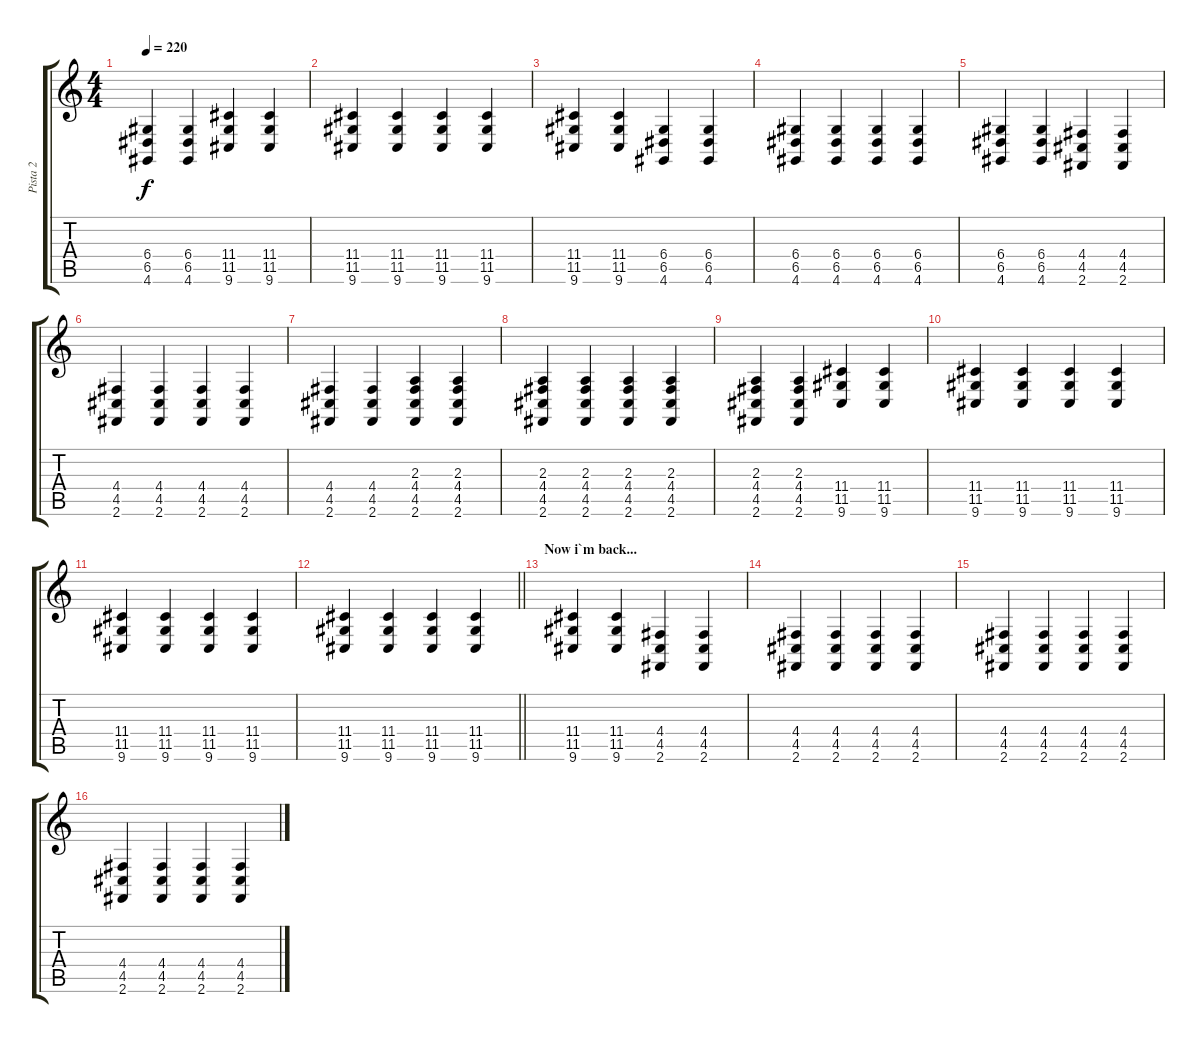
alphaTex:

\track ("Pista 2" "Pista 2") {instrument acousticgrandpiano}
\staff {score tabs}
\tuning (E4 B3 G3 D3 A2 E2) {hide}
\ts (4 4)
\tempo 220
\clef g2
\ks c
(6.4 6.5 4.6).4{dy f} (6.4 6.5 4.6).4 (11.4 11.5 9.6).4 (11.4 11.5 9.6).4 |
(11.4 11.5 9.6).4 (11.4 11.5 9.6).4 (11.4 11.5 9.6).4 (11.4 11.5 9.6).4 |
(11.4 11.5 9.6).4 (11.4 11.5 9.6).4 (6.4 6.5 4.6).4 (6.4 6.5 4.6).4 |
(6.4 6.5 4.6).4 (6.4 6.5 4.6).4 (6.4 6.5 4.6).4 (6.4 6.5 4.6).4 |
(6.4 6.5 4.6).4 (6.4 6.5 4.6).4 (4.4 4.5 2.6).4 (4.4 4.5 2.6).4 |
(4.4 4.5 2.6).4 (4.4 4.5 2.6).4 (4.4 4.5 2.6).4 (4.4 4.5 2.6).4 |
(4.4 4.5 2.6).4 (4.4 4.5 2.6).4 (2.3 4.4 4.5 2.6).4 (2.3 4.4 4.5 2.6).4 |
(2.3 4.4 4.5 2.6).4 (2.3 4.4 4.5 2.6).4 (2.3 4.4 4.5 2.6).4 (2.3 4.4 4.5 2.6).4 |
(2.3 4.4 4.5 2.6).4 (2.3 4.4 4.5 2.6).4 (11.4 11.5 9.6).4 (11.4 11.5 9.6).4 |
(11.4 11.5 9.6).4 (11.4 11.5 9.6).4 (11.4 11.5 9.6).4 (11.4 11.5 9.6).4 |
(11.4 11.5 9.6).4 (11.4 11.5 9.6).4 (11.4 11.5 9.6).4 (11.4 11.5 9.6).4 |
\barLineRight lightlight
(11.4 11.5 9.6).4 (11.4 11.5 9.6).4 (11.4 11.5 9.6).4 (11.4 11.5 9.6).4 |
\section ("" "Now i`m back...")
(11.4 11.5 9.6).4 (11.4 11.5 9.6).4 (4.4 4.5 2.6).4 (4.4 4.5 2.6).4 |
(4.4 4.5 2.6).4 (4.4 4.5 2.6).4 (4.4 4.5 2.6).4 (4.4 4.5 2.6).4 |
(4.4 4.5 2.6).4 (4.4 4.5 2.6).4 (4.4 4.5 2.6).4 (4.4 4.5 2.6).4 |
(4.4 4.5 2.6).4 (4.4 4.5 2.6).4 (4.4 4.5 2.6).4 (4.4 4.5 2.6).4
